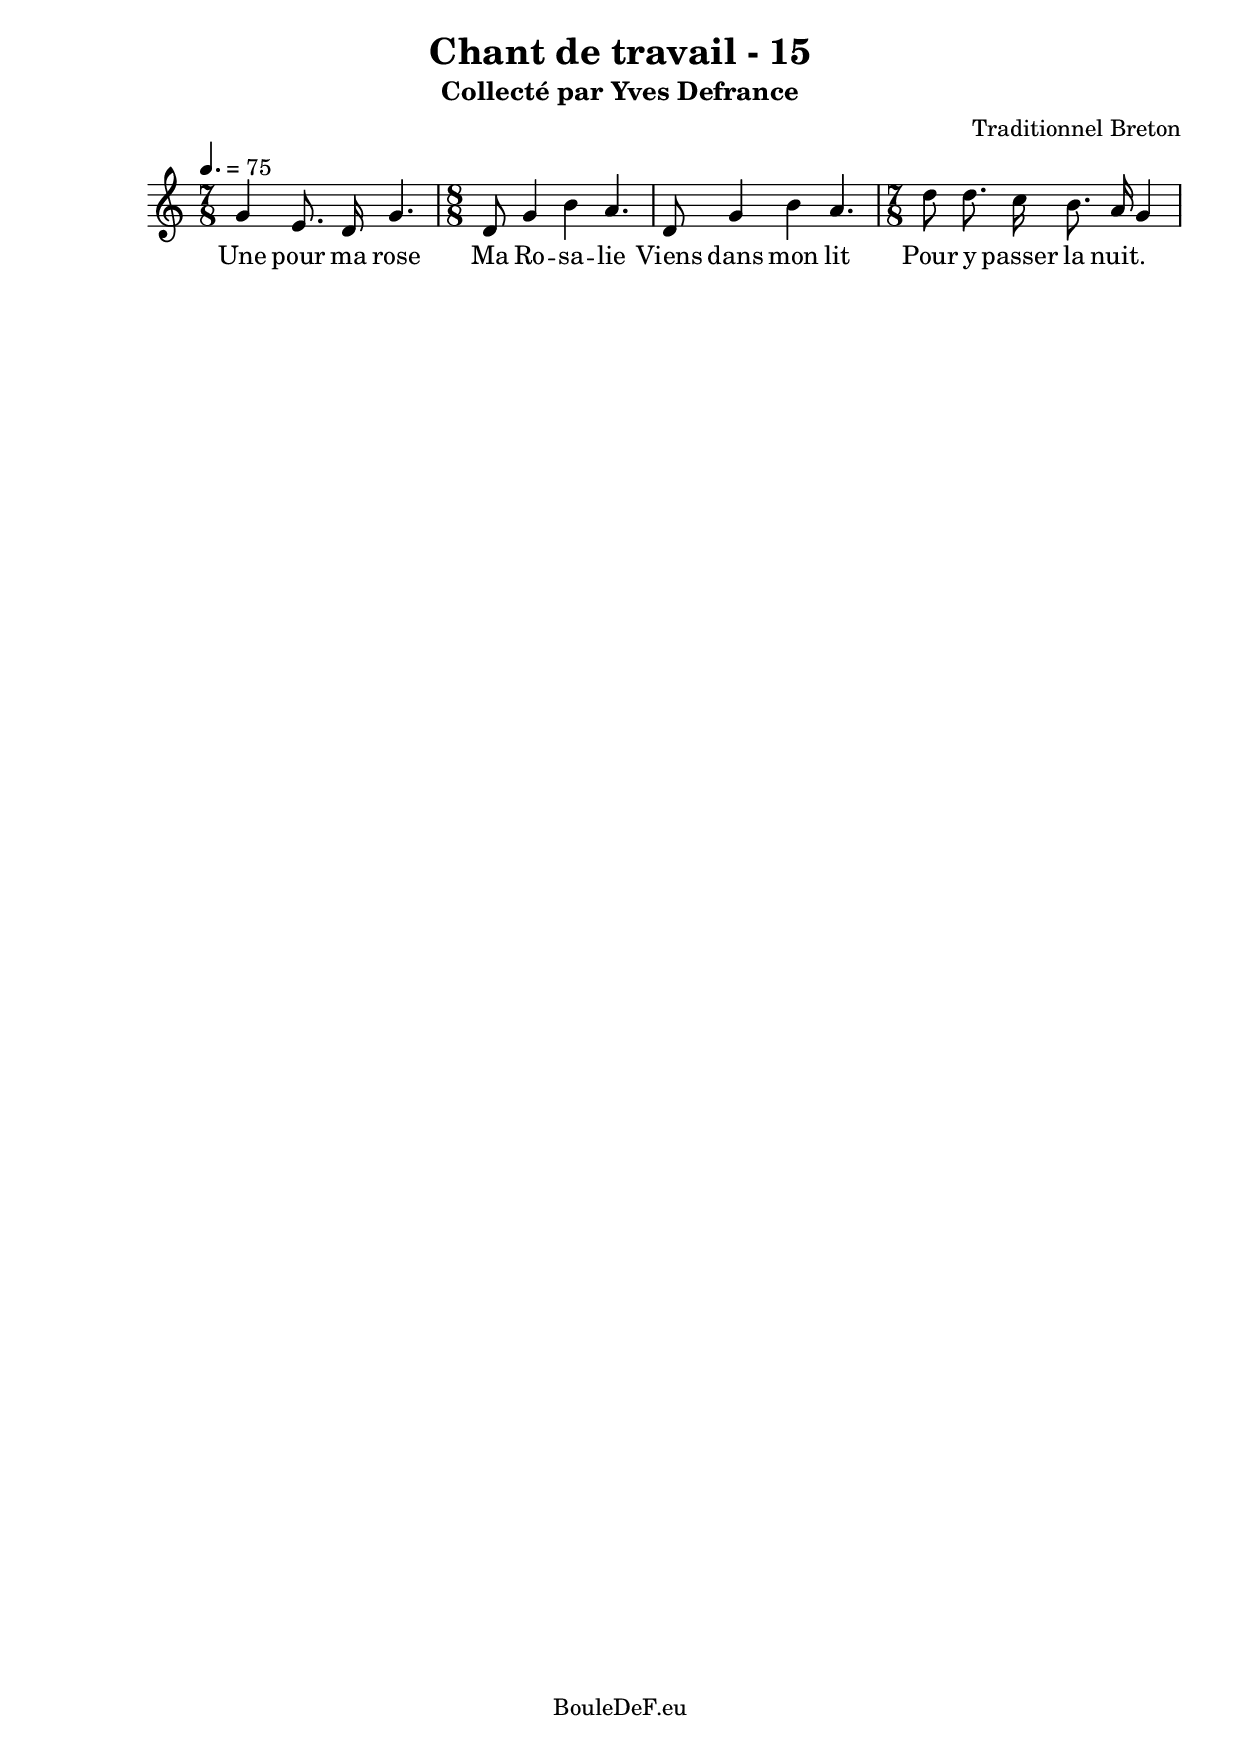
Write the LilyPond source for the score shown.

\version "2.16.0"
\include "italiano.ly"

\header {
	title = "Chant de travail - 15"
	subtitle = "Collecté par Yves Defrance"
	composer = "Traditionnel Breton"
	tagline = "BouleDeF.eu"
}

\score {
	\new Staff \relative sib' {
		\clef "treble"
		\tempo 4. = 75

		\time 7/8
		| sol4 mi8. re16 sol4.
		\time 8/8 % Problematic
		| re8 sol4 si la4.
		| re,8 sol4 si la4.
		\time 7/8
		| re8 re8. do16 si8. la16 sol4
	}
	\addlyrics {
		Une pour ma rose
		Ma Ro -- sa -- lie
		Viens dans mon lit
		Pour y passer la nuit.
	}
	\layout {}
	\midi {}
}

